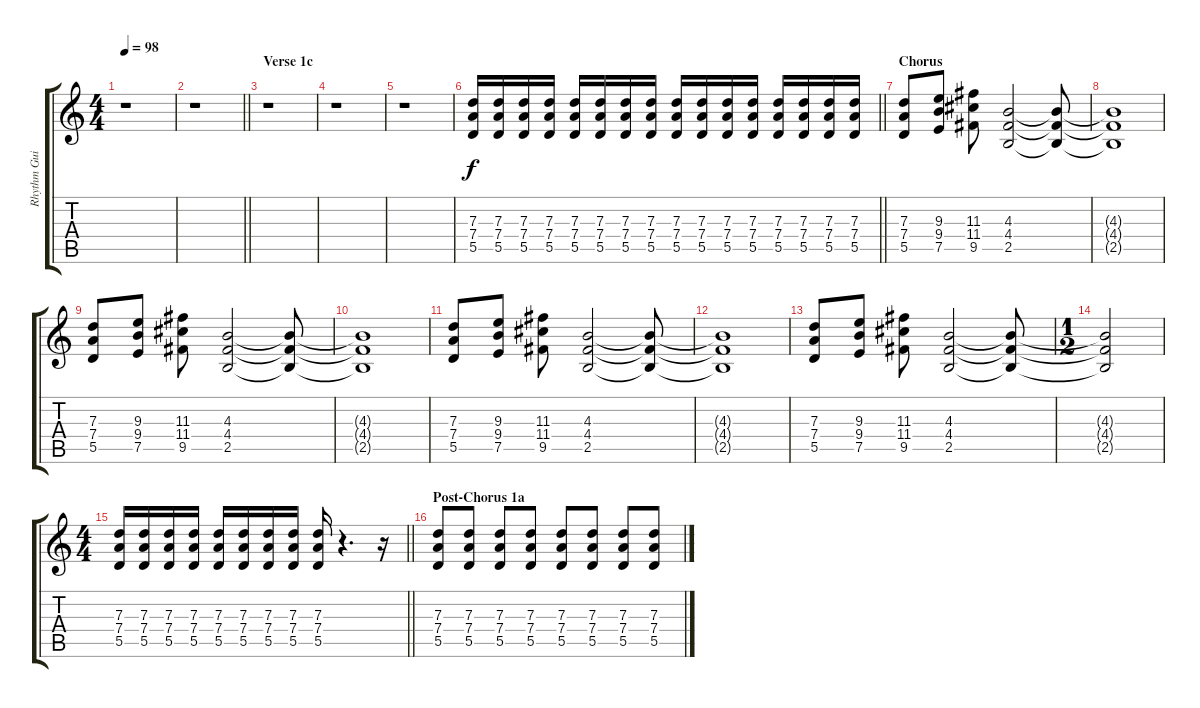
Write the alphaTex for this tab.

\track ("Rhythm Guitar" "Rhythm Gui") {instrument distortionguitar}
\staff {score tabs}
\tuning (E4 B3 G3 D3 A2 E2) {hide}
\ts (4 4)
\tempo 98
\clef g2
\ks c
r.1{dy f} |
\barLineRight lightlight
r.1 |
\section ("" "Verse 1c")
r.1 |
r.1 |
r.1 |
\barLineRight lightlight
(7.3 7.4 5.5).16 (7.3 7.4 5.5).16 (7.3 7.4 5.5).16 (7.3 7.4 5.5).16 (7.3 7.4 5.5).16 (7.3 7.4 5.5).16 (7.3 7.4 5.5).16 (7.3 7.4 5.5).16 (7.3 7.4 5.5).16 (7.3 7.4 5.5).16 (7.3 7.4 5.5).16 (7.3 7.4 5.5).16 (7.3 7.4 5.5).16 (7.3 7.4 5.5).16 (7.3 7.4 5.5).16 (7.3 7.4 5.5).16 |
\section ("" "Chorus")
(7.3 7.4 5.5).8 (9.3 9.4 7.5).8 (11.3 11.4 9.5).8 (4.3 4.4 2.5).2 (4.3{t} 4.4{t} 2.5{t}).8 |
(4.3{t} 4.4{t} 2.5{t}).1 |
(7.3 7.4 5.5).8 (9.3 9.4 7.5).8 (11.3 11.4 9.5).8 (4.3 4.4 2.5).2 (4.3{t} 4.4{t} 2.5{t}).8 |
(4.3{t} 4.4{t} 2.5{t}).1 |
(7.3 7.4 5.5).8 (9.3 9.4 7.5).8 (11.3 11.4 9.5).8 (4.3 4.4 2.5).2 (4.3{t} 4.4{t} 2.5{t}).8 |
(4.3{t} 4.4{t} 2.5{t}).1 |
(7.3 7.4 5.5).8 (9.3 9.4 7.5).8 (11.3 11.4 9.5).8 (4.3 4.4 2.5).2 (4.3{t} 4.4{t} 2.5{t}).8 |
\ts (1 2)
(4.3{t} 4.4{t} 2.5{t}).2 |
\ts (4 4)
\barLineRight lightlight
(7.3 7.4 5.5).16 (7.3 7.4 5.5).16 (7.3 7.4 5.5).16 (7.3 7.4 5.5).16 (7.3 7.4 5.5).16 (7.3 7.4 5.5).16 (7.3 7.4 5.5).16 (7.3 7.4 5.5).16 (7.3 7.4 5.5).16 r.4{d} r.16 |
\section ("" "Post-Chorus 1a")
(7.3 7.4 5.5).8 (7.3 7.4 5.5).8 (7.3 7.4 5.5).8 (7.3 7.4 5.5).8 (7.3 7.4 5.5).8 (7.3 7.4 5.5).8 (7.3 7.4 5.5).8 (7.3 7.4 5.5).8
